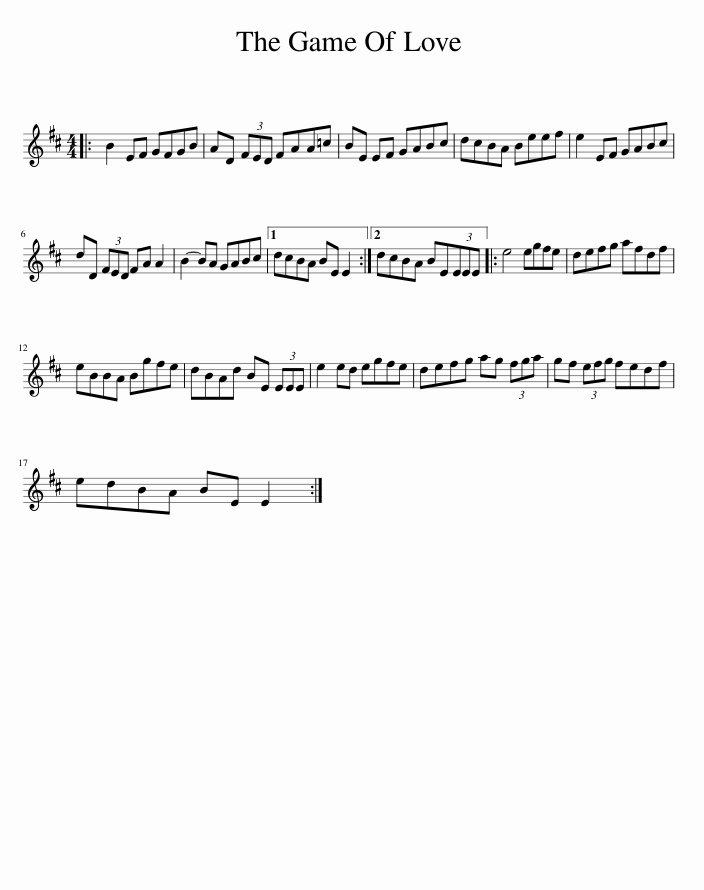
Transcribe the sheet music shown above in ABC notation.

X:1
L:1/8
M:4/4
I:linebreak $
K:D
V:1 treble
V:1
|: B2 EF GFGB | AD (3FED FAA=c | BE EF GABc | dcBA Beef | e2 EF GABc |$ %5
 dD (3FED FA A2 | B2- BA GABc |1 dcBA BE E2 :|2 dcBA BE(3EEE |: e4 egfe | %10
 defg afdf |$ eBBA Bgfe | dBAd BE (3EEE | e2 ed egfe | defg ag (3fga | %15
 gf (3efg fedf |$ edBA BE E2 :| %17
